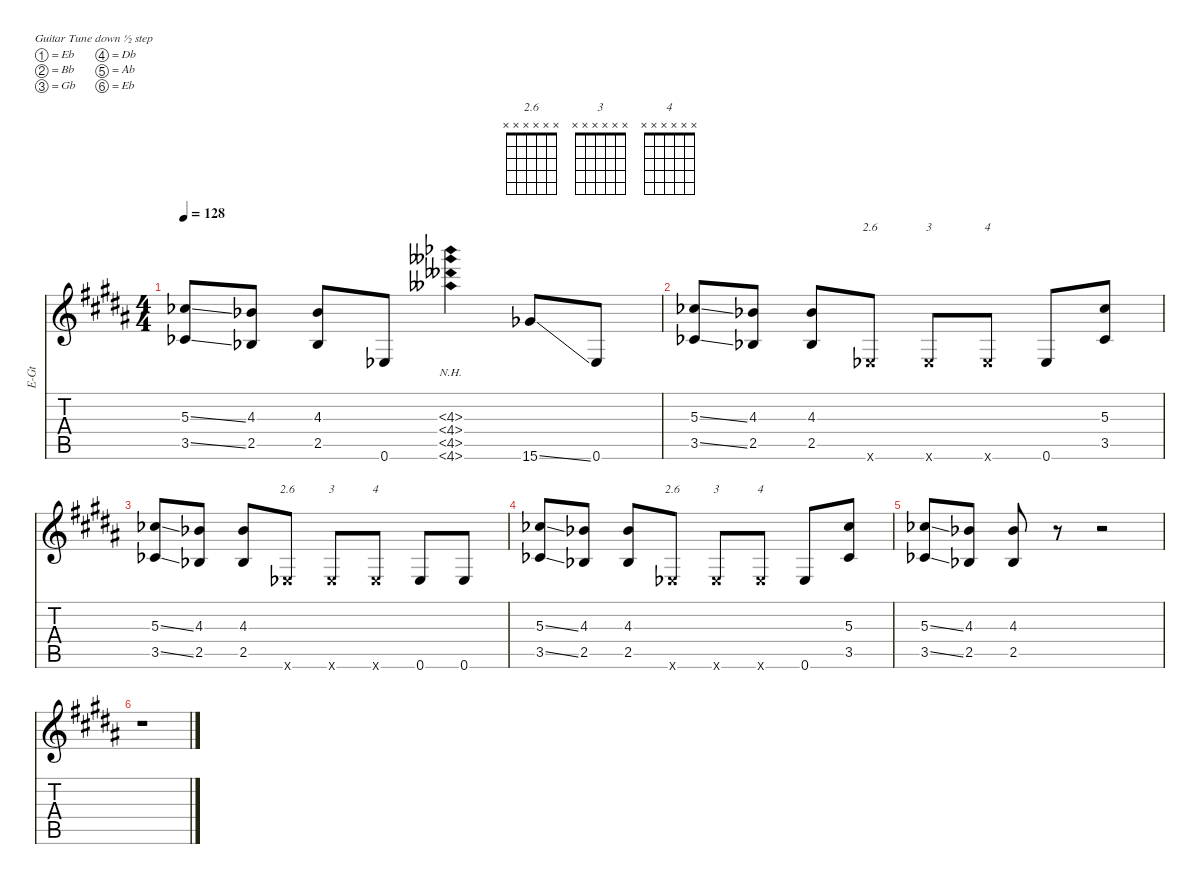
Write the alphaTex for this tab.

\hideDynamics
\bracketExtendMode nobrackets
\otherSystemsTrackNameOrientation horizontal
\track ("Guitar 1" "E-Gt") {instrument overdrivenguitar}
\staff {score tabs}
\tuning (Eb4 Bb3 Gb3 Db3 Ab2 Eb2)
\chord ("2.6" x x x x x x)
\chord ("3" x x x x x x)
\chord ("4" x x x x x x)
\ts (4 4)
\tempo 128
\clef g2
\ks b
(5.3{ss acc b} 3.5{ss acc b}).8{dy f beam Up} (4.3{acc b} 2.5{acc b}).8{beam Up} (4.3{acc b} 2.5{acc b}).8{beam Up} 0.6{acc b}.8{beam Up} (4.3{nh acc b} 4.4{nh acc bb} 4.5{nh acc bb} 4.6{nh acc bb}).4{beam Down} 15.6{ss acc b}.8{beam Up} 0.6{acc b}.8{beam Up} |
(5.3{ss acc b} 3.5{ss acc b}).8{beam Up} (4.3{acc b} 2.5{acc b}).8{beam Up} (4.3{acc b} 2.5{acc b}).8{beam Up} 0.6{x acc b}.8{ch "2.6" beam Up} 0.6{x acc b}.8{ch "3" beam Up} 0.6{x acc b}.8{ch "4" beam Up} 0.6{acc b}.8{beam Up} (5.3{acc b} 3.5{acc b}).8{beam Up} |
(5.3{ss acc b} 3.5{ss acc b}).8{beam Up} (4.3{acc b} 2.5{acc b}).8{beam Up} (4.3{acc b} 2.5{acc b}).8{beam Up} 0.6{x acc b}.8{ch "2.6" beam Up} 0.6{x acc b}.8{ch "3" beam Up} 0.6{x acc b}.8{ch "4" beam Up} 0.6{acc b}.8{beam Up} 0.6{acc b}.8{beam Up} |
(5.3{ss acc b} 3.5{ss acc b}).8{beam Up} (4.3{acc b} 2.5{acc b}).8{beam Up} (4.3{acc b} 2.5{acc b}).8{beam Up} 0.6{x acc b}.8{ch "2.6" beam Up} 0.6{x acc b}.8{ch "3" beam Up} 0.6{x acc b}.8{ch "4" beam Up} 0.6{acc b}.8{beam Up} (5.3{acc b} 3.5{acc b}).8{beam Up} |
(5.3{ss acc b} 3.5{ss acc b}).8{beam Up} (4.3{acc b} 2.5{acc b}).8{beam Up} (4.3{acc b} 2.5{acc b}).8{beam Up} r.8{beam Up} r.2{beam Up} |
r.1{beam Down}
